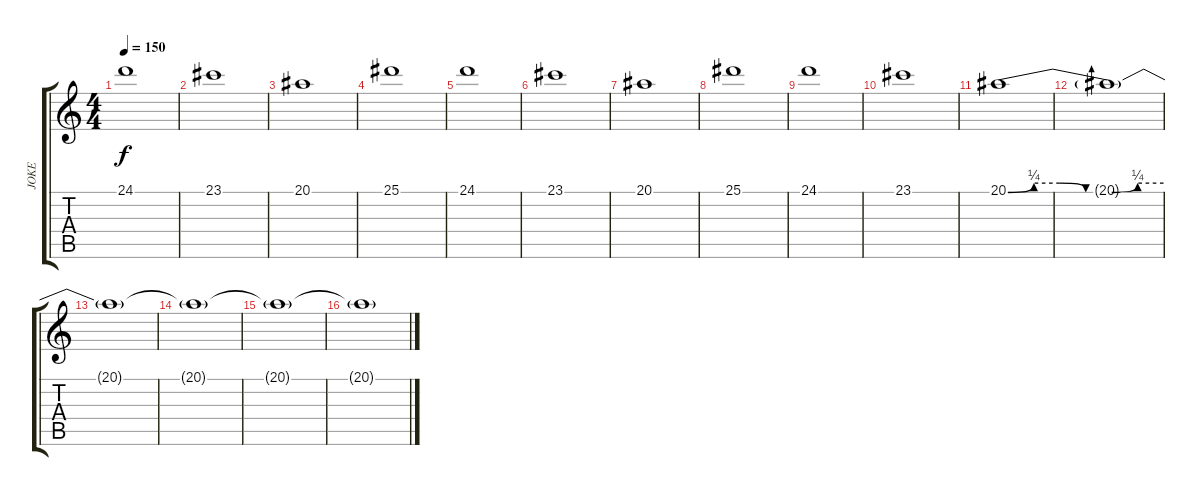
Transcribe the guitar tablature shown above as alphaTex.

\track ("JOKE" "JOKE") {instrument stringensemble1}
\staff {score tabs}
\tuning (D4 A3 F3 C3 G2 C2) {hide}
\ts (4 4)
\tempo 150
\clef g2
\ks c
24.1.1{dy f} |
23.1.1 |
20.1.1 |
25.1.1 |
24.1.1 |
23.1.1 |
20.1.1 |
25.1.1 |
24.1.1 |
23.1.1 |
20.1{be (custom 0 0 10 1 20 1 30 0 40 0 50 1 60 1)}.1 |
20.1{t}.1 |
20.1{t}.1 |
20.1{t}.1{volume 10} |
20.1{t}.1{volume 6} |
20.1{t}.1{volume 2}
